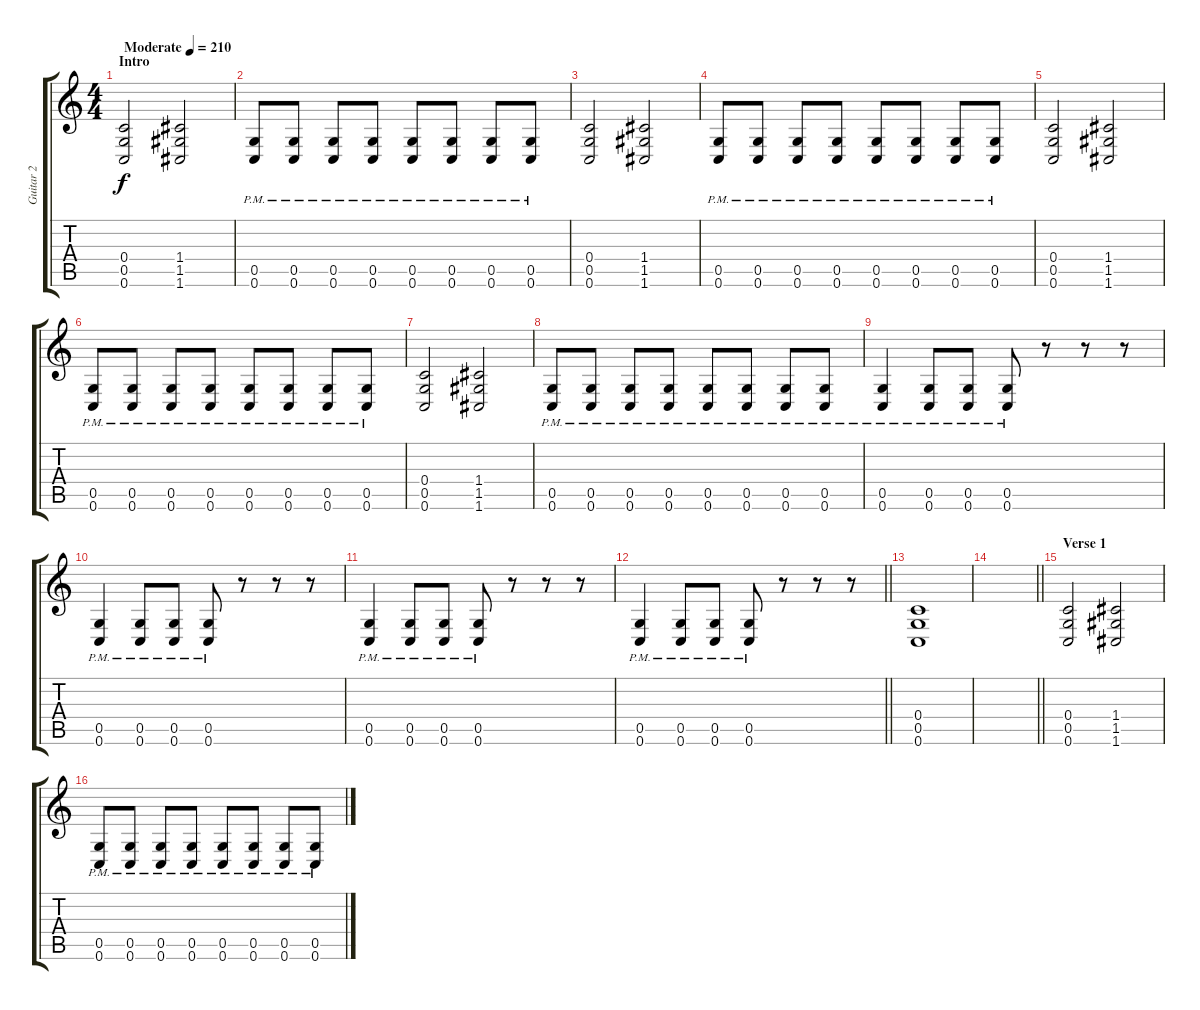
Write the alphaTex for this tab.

\track ("Guitar 2" "Guitar 2") {instrument distortionguitar}
\staff {score tabs}
\tuning (D4 A3 F3 C3 G2 C2) {hide}
\ts (4 4)
\section ("" "Intro")
\tempo (210 "Moderate")
\clef g2
\ks c
(0.4 0.5 0.6).2{dy f instrument distortionguitar} (1.4 1.5 1.6).2 |
(0.5 0.6{pm}).8 (0.5 0.6{pm}).8 (0.5 0.6{pm}).8 (0.5 0.6{pm}).8 (0.5 0.6{pm}).8 (0.5 0.6{pm}).8 (0.5 0.6{pm}).8 (0.5 0.6{pm}).8 |
(0.4 0.5 0.6).2 (1.4 1.5 1.6).2 |
(0.5 0.6{pm}).8 (0.5 0.6{pm}).8 (0.5 0.6{pm}).8 (0.5 0.6{pm}).8 (0.5 0.6{pm}).8 (0.5 0.6{pm}).8 (0.5 0.6{pm}).8 (0.5 0.6{pm}).8 |
(0.4 0.5 0.6).2 (1.4 1.5 1.6).2 |
(0.5 0.6{pm}).8 (0.5 0.6{pm}).8 (0.5 0.6{pm}).8 (0.5 0.6{pm}).8 (0.5 0.6{pm}).8 (0.5 0.6{pm}).8 (0.5 0.6{pm}).8 (0.5 0.6{pm}).8 |
(0.4 0.5 0.6).2 (1.4 1.5 1.6).2 |
(0.5 0.6{pm}).8 (0.5 0.6{pm}).8 (0.5 0.6{pm}).8 (0.5 0.6{pm}).8 (0.5 0.6{pm}).8 (0.5 0.6{pm}).8 (0.5 0.6{pm}).8 (0.5 0.6{pm}).8 |
(0.5{pm} 0.6{pm}).4 (0.5{pm} 0.6{pm}).8 (0.5{pm} 0.6{pm}).8 (0.5{pm} 0.6{pm}).8 r.8 r.8 r.8 |
(0.5{pm} 0.6{pm}).4 (0.5{pm} 0.6{pm}).8 (0.5{pm} 0.6{pm}).8 (0.5{pm} 0.6{pm}).8 r.8 r.8 r.8 |
(0.5{pm} 0.6{pm}).4 (0.5{pm} 0.6{pm}).8 (0.5{pm} 0.6{pm}).8 (0.5{pm} 0.6{pm}).8 r.8 r.8 r.8 |
\barLineRight lightlight
(0.5{pm} 0.6{pm}).4 (0.5{pm} 0.6{pm}).8 (0.5{pm} 0.6{pm}).8 (0.5{pm} 0.6{pm}).8 r.8 r.8 r.8 |
(0.4 0.5 0.6).1 |
\barLineRight lightlight
|
\section ("" "Verse 1")
(0.4 0.5 0.6).2 (1.4 1.5 1.6).2 |
(0.5 0.6{pm}).8 (0.5 0.6{pm}).8 (0.5 0.6{pm}).8 (0.5 0.6{pm}).8 (0.5 0.6{pm}).8 (0.5 0.6{pm}).8 (0.5 0.6{pm}).8 (0.5 0.6{pm}).8
